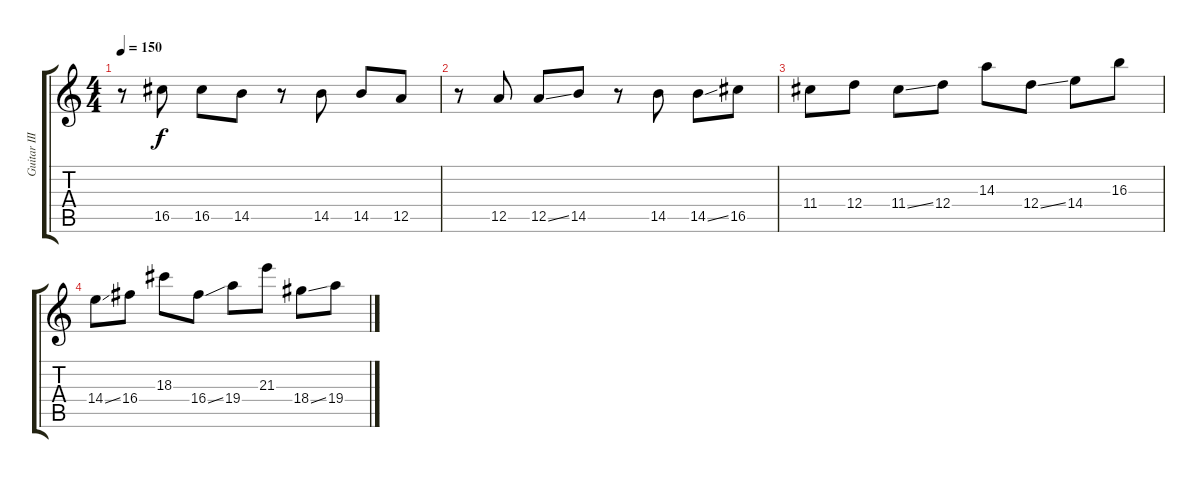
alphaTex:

\track ("Guitar III" "Guitar III") {instrument distortionguitar}
\staff {score tabs}
\tuning (E4 B3 G3 D3 A2 D2) {hide}
\ts (4 4)
\tempo 150
\clef g2
\ks c
r.8{dy f} 16.5.8 16.5.8 14.5.8 r.8 14.5.8 14.5.8 12.5.8 |
r.8 12.5.8 12.5{ss}.8 14.5.8 r.8 14.5.8 14.5{ss}.8 16.5.8 |
11.4.8 12.4.8 11.4{ss}.8 12.4.8 14.3.8 12.4{ss}.8 14.4.8 16.3.8 |
14.4{ss}.8 16.4.8 18.3.8 16.4{ss}.8 19.4.8 21.3.8 18.4{ss}.8 19.4.8
